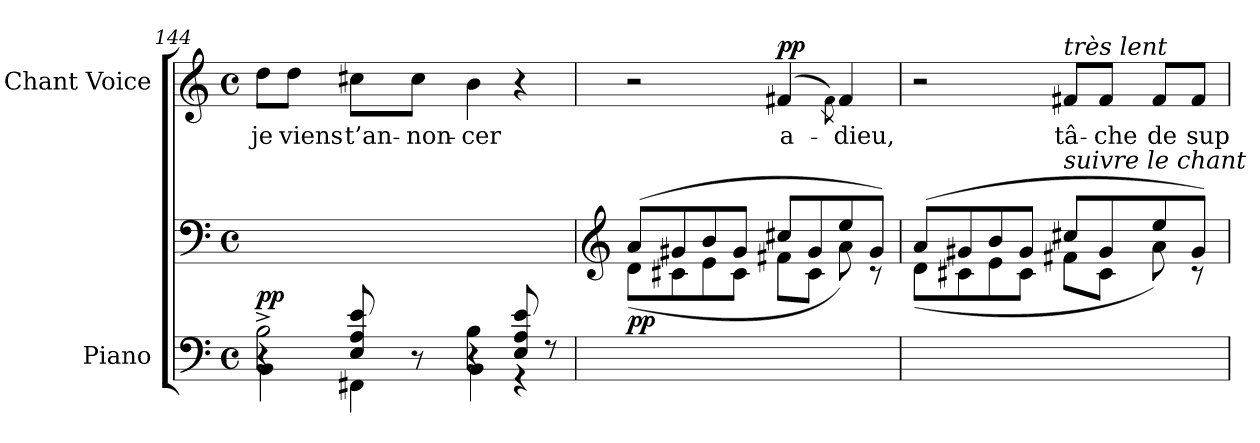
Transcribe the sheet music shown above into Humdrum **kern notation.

**kern	**kern	**dynam	**kern	**text	**dynam
*part2	*part2	*part2	*part1	*part1	*part1
*staff3	*staff2	*staff2/3	*staff1	*staff1	*staff1
*I"Piano	*	*	*I"Chant Voice	*	*
*I'Pno	*	*	*	*	*
*clefF4	*clefF4	*	*clefG2	*	*
*k[]	*k[]	*	*k[]	*	*
*M4/4	*M4/4	*	*M4/4	*	*
*met(c)	*met(c)	*	*met(c)	*	*
=144	=144	=144	=144	=144	=144
*^	*	*	*	*	*
*	*^	*	*	*	*	*
!	!	!	!	!LO:DY:a=2	!	!	!
2B^>\	4r	4BB\	1ryy	pp	8dd\L	je	.
.	.	.	.	.	8dd\J	viens	.
.	8E/ 8A/ 8e/	4FF#X\	.	.	8cc#X\L	t’an-	.
.	8r	.	.	.	8cc#\J	-non-	.
4B\	4r	4BB\	.	.	4b\	-cer	.
8ryy	8E/ 8A/ 8e/	4r	.	.	4r	.	.
8ryy	8r	.	.	.	.	.	.
*v	*v	*v	*	*	*	*	*
=145	=145	=145	=145	=145	=145
*	*clefG2	*	*	*	*
*^	*^	*	*	*	*
!	!	!	!	!LO:DY:b	!	!	!
*v	*v	*	*	*	*	*	*
1ryy	(8a/L	(8d\L	pp	2r	.	.
.	8g#X/	8c#X\	.	.	.	.
.	8b/	8e\	.	.	.	.
.	8g#/J	8c#\J	.	.	.	.
!	!	!	!	!	!	!LO:DY:a
.	8cc#X/L	8f#X\L	.	(>4f#X/	a-	pp
.	8g#/	8c#\J	.	.	.	.
.	.	.	.	8qf#\)	.	.
.	8ee/	8a\)	.	4f#/	-dieu,	.
.	8g#/J)	8r	.	.	.	.
=146	=146	=146	=146	=146	=146	=146
1ryy	(8a/L	(8d\L	.	2r	.	.
.	8g#X/	8c#X\	.	.	.	.
.	8b/	8e\	.	.	.	.
.	8g#/J	8c#\J	.	.	.	.
!	!	!	!	!LO:TX:i:t=très lent	!	!
!	!LO:TX:i:t=suivre le chant	!	!	!	!	!
.	8cc#X/L	8f#X\L	.	8f#X/L	tâ-	.
.	8g#/	8c#\J	.	8f#/J	-che	.
.	8ee/	8a\)	.	8f#/L	de	.
.	8g#/J)	8r	.	8f#/J	sup-	.
*	*v	*v	*	*	*	*
=	=	=	=	=	=
*-	*-	*-	*-	*-	*-
